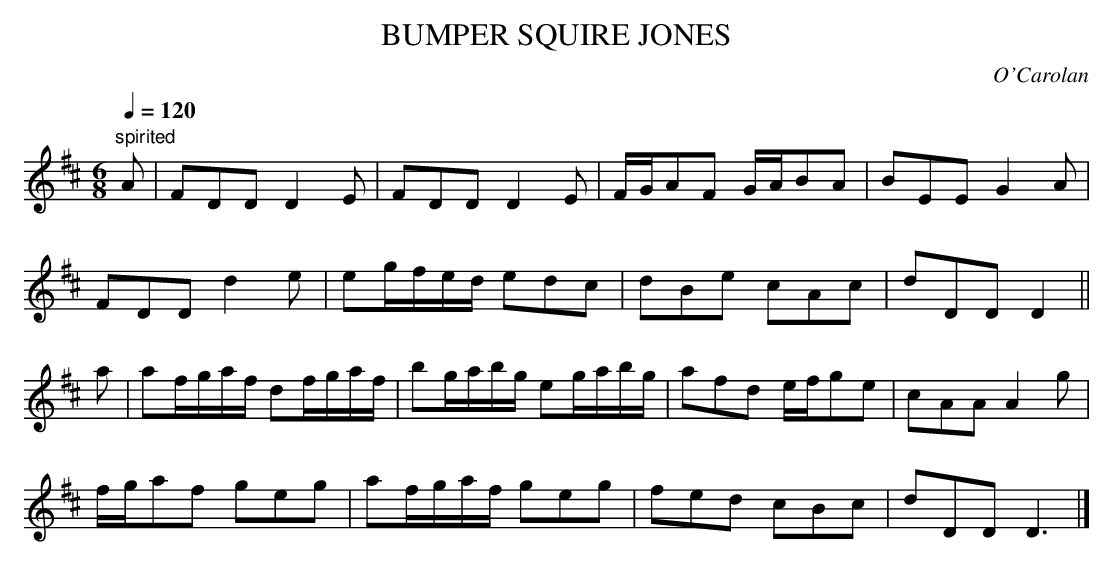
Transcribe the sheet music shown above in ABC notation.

X:1
T:BUMPER SQUIRE JONES
C:O'Carolan
Q:1/4=120
M:6/8
L:1/8
K:D
"spirited"
A|FDD D2E|FDD D2E|F/G/AF G/A/BA|BEE G2A|
FDD d2e|eg/f/e/d/ edc|dBe cAc|dDD D2||
a|af/g/a/f/ df/g/a/f/|bg/a/b/g/ eg/a/b/g/|\
afd e/f/ge|cAA A2g|
f/g/af geg|af/g/a/f/ geg|fed cBc|dDD D3|]
